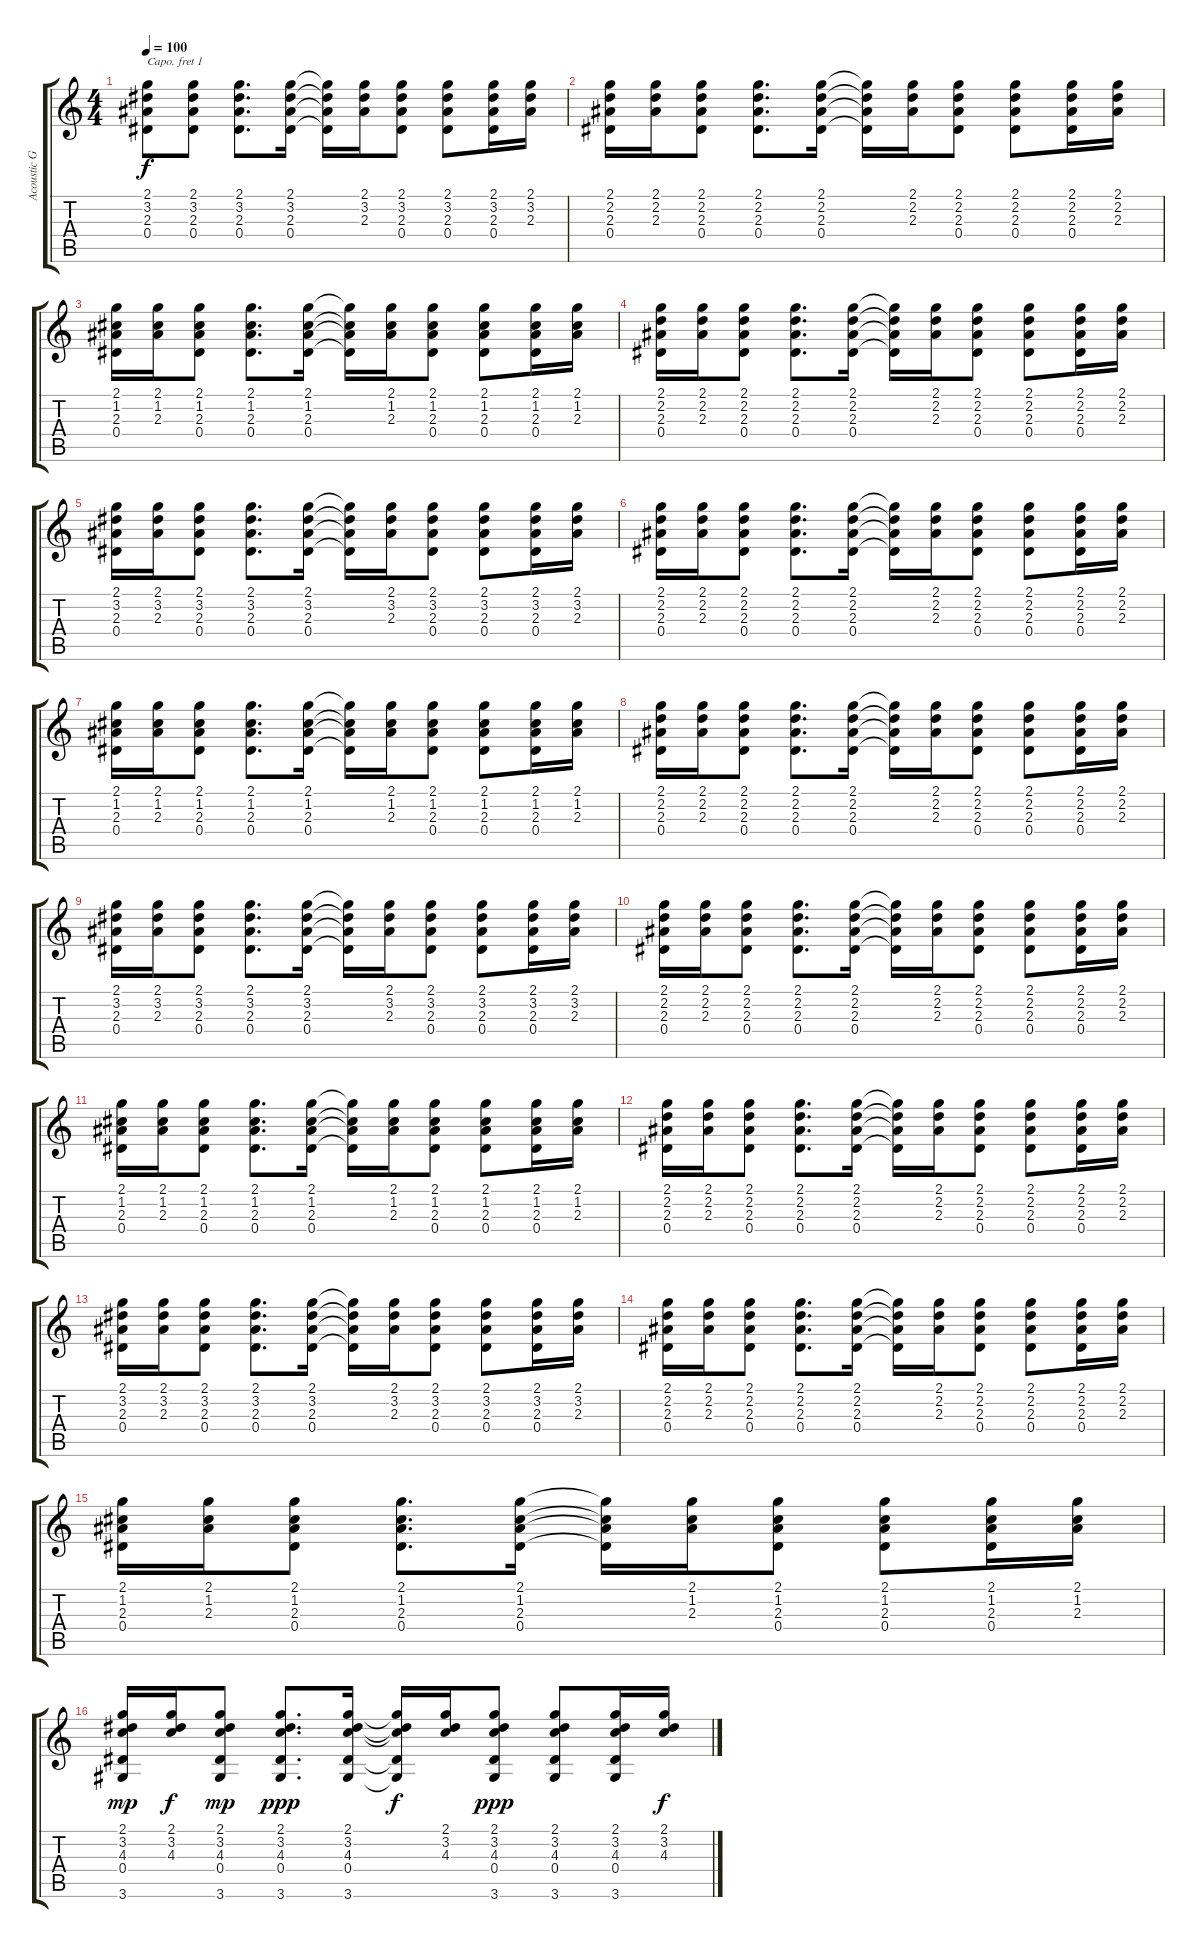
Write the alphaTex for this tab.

\track ("Acoustic Guitar 2" "Acoustic G") {instrument acousticguitarsteel}
\staff {score tabs}
\capo 1
\tuning (E4 B3 G3 D3 A2 E2) {hide}
\ts (4 4)
\tempo 100
\clef g2
\ks c
(2.1 3.2 2.3 0.4).8{dy f instrument acousticguitarsteel} (2.1 3.2 2.3 0.4).8 (2.1 3.2 2.3 0.4).8{d} (2.1 3.2 2.3 0.4).16 (2.1{t} 3.2{t} 2.3{t} 0.4{t}).16 (2.1 3.2 2.3).16 (2.1 3.2 2.3 0.4).8 (2.1 3.2 2.3 0.4).8 (2.1 3.2 2.3 0.4).16 (2.1 3.2 2.3).16 |
(2.1 2.2 2.3 0.4).16 (2.1 2.2 2.3).16 (2.1 2.2 2.3 0.4).8 (2.1 2.2 2.3 0.4).8{d} (2.1 2.2 2.3 0.4).16 (2.1{t} 2.2{t} 2.3{t} 0.4{t}).16 (2.1 2.2 2.3).16 (2.1 2.2 2.3 0.4).8 (2.1 2.2 2.3 0.4).8 (2.1 2.2 2.3 0.4).16 (2.1 2.2 2.3).16 |
(2.1 1.2 2.3 0.4).16 (2.1 1.2 2.3).16 (2.1 1.2 2.3 0.4).8 (2.1 1.2 2.3 0.4).8{d} (2.1 1.2 2.3 0.4).16 (2.1{t} 1.2{t} 2.3{t} 0.4{t}).16 (2.1 1.2 2.3).16 (2.1 1.2 2.3 0.4).8 (2.1 1.2 2.3 0.4).8 (2.1 1.2 2.3 0.4).16 (2.1 1.2 2.3).16 |
(2.1 2.2 2.3 0.4).16 (2.1 2.2 2.3).16 (2.1 2.2 2.3 0.4).8 (2.1 2.2 2.3 0.4).8{d} (2.1 2.2 2.3 0.4).16 (2.1{t} 2.2{t} 2.3{t} 0.4{t}).16 (2.1 2.2 2.3).16 (2.1 2.2 2.3 0.4).8 (2.1 2.2 2.3 0.4).8 (2.1 2.2 2.3 0.4).16 (2.1 2.2 2.3).16 |
(2.1 3.2 2.3 0.4).16 (2.1 3.2 2.3).16 (2.1 3.2 2.3 0.4).8 (2.1 3.2 2.3 0.4).8{d} (2.1 3.2 2.3 0.4).16 (2.1{t} 3.2{t} 2.3{t} 0.4{t}).16 (2.1 3.2 2.3).16 (2.1 3.2 2.3 0.4).8 (2.1 3.2 2.3 0.4).8 (2.1 3.2 2.3 0.4).16 (2.1 3.2 2.3).16 |
(2.1 2.2 2.3 0.4).16 (2.1 2.2 2.3).16 (2.1 2.2 2.3 0.4).8 (2.1 2.2 2.3 0.4).8{d} (2.1 2.2 2.3 0.4).16 (2.1{t} 2.2{t} 2.3{t} 0.4{t}).16 (2.1 2.2 2.3).16 (2.1 2.2 2.3 0.4).8 (2.1 2.2 2.3 0.4).8 (2.1 2.2 2.3 0.4).16 (2.1 2.2 2.3).16 |
(2.1 1.2 2.3 0.4).16 (2.1 1.2 2.3).16 (2.1 1.2 2.3 0.4).8 (2.1 1.2 2.3 0.4).8{d} (2.1 1.2 2.3 0.4).16 (2.1{t} 1.2{t} 2.3{t} 0.4{t}).16 (2.1 1.2 2.3).16 (2.1 1.2 2.3 0.4).8 (2.1 1.2 2.3 0.4).8 (2.1 1.2 2.3 0.4).16 (2.1 1.2 2.3).16 |
(2.1 2.2 2.3 0.4).16 (2.1 2.2 2.3).16 (2.1 2.2 2.3 0.4).8 (2.1 2.2 2.3 0.4).8{d} (2.1 2.2 2.3 0.4).16 (2.1{t} 2.2{t} 2.3{t} 0.4{t}).16 (2.1 2.2 2.3).16 (2.1 2.2 2.3 0.4).8 (2.1 2.2 2.3 0.4).8 (2.1 2.2 2.3 0.4).16 (2.1 2.2 2.3).16 |
(2.1 3.2 2.3 0.4).16 (2.1 3.2 2.3).16 (2.1 3.2 2.3 0.4).8 (2.1 3.2 2.3 0.4).8{d} (2.1 3.2 2.3 0.4).16 (2.1{t} 3.2{t} 2.3{t} 0.4{t}).16 (2.1 3.2 2.3).16 (2.1 3.2 2.3 0.4).8 (2.1 3.2 2.3 0.4).8 (2.1 3.2 2.3 0.4).16 (2.1 3.2 2.3).16 |
(2.1 2.2 2.3 0.4).16 (2.1 2.2 2.3).16 (2.1 2.2 2.3 0.4).8 (2.1 2.2 2.3 0.4).8{d} (2.1 2.2 2.3 0.4).16 (2.1{t} 2.2{t} 2.3{t} 0.4{t}).16 (2.1 2.2 2.3).16 (2.1 2.2 2.3 0.4).8 (2.1 2.2 2.3 0.4).8 (2.1 2.2 2.3 0.4).16 (2.1 2.2 2.3).16 |
(2.1 1.2 2.3 0.4).16 (2.1 1.2 2.3).16 (2.1 1.2 2.3 0.4).8 (2.1 1.2 2.3 0.4).8{d} (2.1 1.2 2.3 0.4).16 (2.1{t} 1.2{t} 2.3{t} 0.4{t}).16 (2.1 1.2 2.3).16 (2.1 1.2 2.3 0.4).8 (2.1 1.2 2.3 0.4).8 (2.1 1.2 2.3 0.4).16 (2.1 1.2 2.3).16 |
(2.1 2.2 2.3 0.4).16 (2.1 2.2 2.3).16 (2.1 2.2 2.3 0.4).8 (2.1 2.2 2.3 0.4).8{d} (2.1 2.2 2.3 0.4).16 (2.1{t} 2.2{t} 2.3{t} 0.4{t}).16 (2.1 2.2 2.3).16 (2.1 2.2 2.3 0.4).8 (2.1 2.2 2.3 0.4).8 (2.1 2.2 2.3 0.4).16 (2.1 2.2 2.3).16 |
(2.1 3.2 2.3 0.4).16 (2.1 3.2 2.3).16 (2.1 3.2 2.3 0.4).8 (2.1 3.2 2.3 0.4).8{d} (2.1 3.2 2.3 0.4).16 (2.1{t} 3.2{t} 2.3{t} 0.4{t}).16 (2.1 3.2 2.3).16 (2.1 3.2 2.3 0.4).8 (2.1 3.2 2.3 0.4).8 (2.1 3.2 2.3 0.4).16 (2.1 3.2 2.3).16 |
(2.1 2.2 2.3 0.4).16 (2.1 2.2 2.3).16 (2.1 2.2 2.3 0.4).8 (2.1 2.2 2.3 0.4).8{d} (2.1 2.2 2.3 0.4).16 (2.1{t} 2.2{t} 2.3{t} 0.4{t}).16 (2.1 2.2 2.3).16 (2.1 2.2 2.3 0.4).8 (2.1 2.2 2.3 0.4).8 (2.1 2.2 2.3 0.4).16 (2.1 2.2 2.3).16 |
(2.1 1.2 2.3 0.4).16 (2.1 1.2 2.3).16 (2.1 1.2 2.3 0.4).8 (2.1 1.2 2.3 0.4).8{d} (2.1 1.2 2.3 0.4).16 (2.1{t} 1.2{t} 2.3{t} 0.4{t}).16 (2.1 1.2 2.3).16 (2.1 1.2 2.3 0.4).8 (2.1 1.2 2.3 0.4).8 (2.1 1.2 2.3 0.4).16 (2.1 1.2 2.3).16 |
(2.1 3.2 4.3 0.4 3.6).16{dy mp} (2.1 3.2 4.3).16{dy f} (2.1 3.2 4.3 0.4 3.6).8{dy mp} (2.1 3.2 4.3 0.4 3.6).8{d dy ppp} (2.1 3.2 4.3 0.4 3.6).16 (2.1{t} 3.2{t} 4.3{t} 0.4{t} 3.6{t}).16{dy f} (2.1 3.2 4.3).16 (2.1 3.2 4.3 0.4 3.6).8{dy ppp} (2.1 3.2 4.3 0.4 3.6).8 (2.1 3.2 4.3 0.4 3.6).16 (2.1 3.2 4.3).16{dy f}
